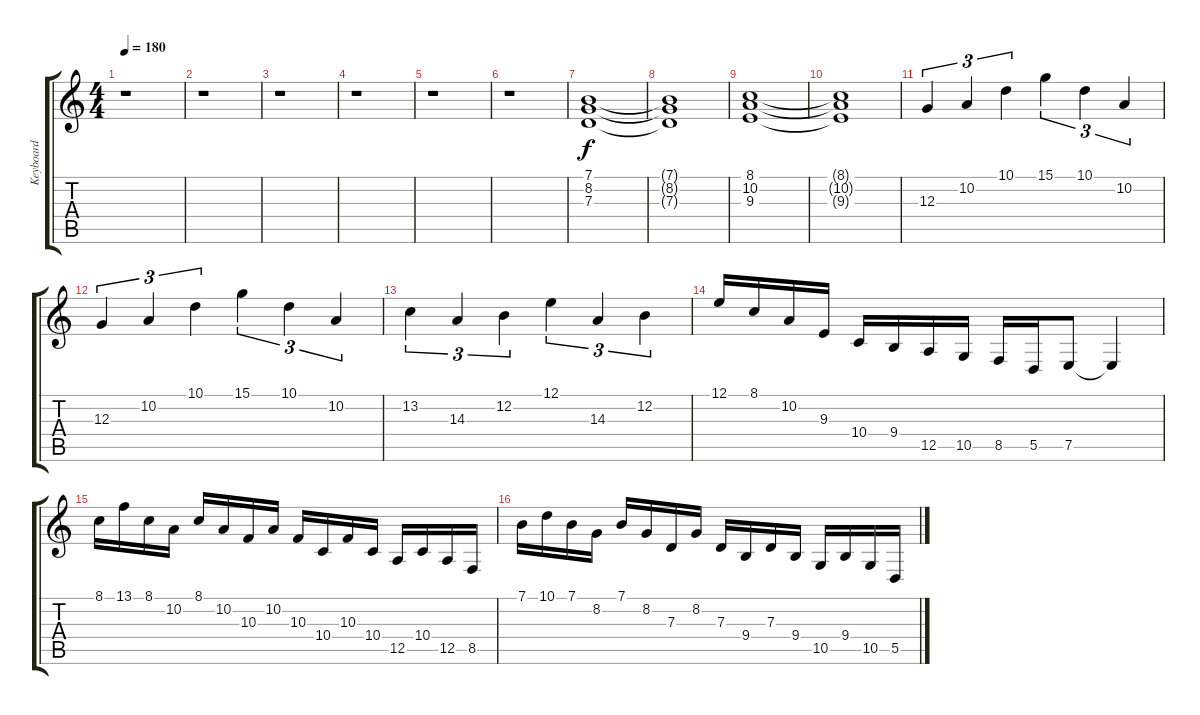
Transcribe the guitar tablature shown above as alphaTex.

\track ("Keyboard " "Keyboard ") {instrument lead2sawtooth}
\staff {score tabs}
\tuning (E4 B3 G3 D3 A2 E2) {hide}
\ts (4 4)
\tempo 180
\clef g2
\ks c
r.1{dy f} |
r.1 |
r.1 |
r.1 |
r.1 |
r.1 |
(7.1 8.2 7.3).1{volume 10 instrument stringensemble1} |
(7.1{t} 8.2{t} 7.3{t}).1 |
(8.1 10.2 9.3).1 |
(8.1{t} 10.2{t} 9.3{t}).1 |
12.3.4{tu (3 2) instrument lead2sawtooth} 10.2.4{tu (3 2)} 10.1.4{tu (3 2)} 15.1.4{tu (3 2)} 10.1.4{tu (3 2)} 10.2.4{tu (3 2)} |
12.3.4{tu (3 2)} 10.2.4{tu (3 2)} 10.1.4{tu (3 2)} 15.1.4{tu (3 2)} 10.1.4{tu (3 2)} 10.2.4{tu (3 2)} |
13.2.4{tu (3 2)} 14.3.4{tu (3 2)} 12.2.4{tu (3 2)} 12.1.4{tu (3 2)} 14.3.4{tu (3 2)} 12.2.4{tu (3 2)} |
12.1.16 8.1.16 10.2.16 9.3.16 10.4.16 9.4.16 12.5.16 10.5.16 8.5.16 5.5.16 7.5.8 7.5{t}.4 |
8.1.16 13.1.16 8.1.16 10.2.16 8.1.16 10.2.16 10.3.16 10.2.16 10.3.16 10.4.16 10.3.16 10.4.16 12.5.16 10.4.16 12.5.16 8.5.16 |
7.1.16 10.1.16 7.1.16 8.2.16 7.1.16 8.2.16 7.3.16 8.2.16 7.3.16 9.4.16 7.3.16 9.4.16 10.5.16 9.4.16 10.5.16 5.5.16
